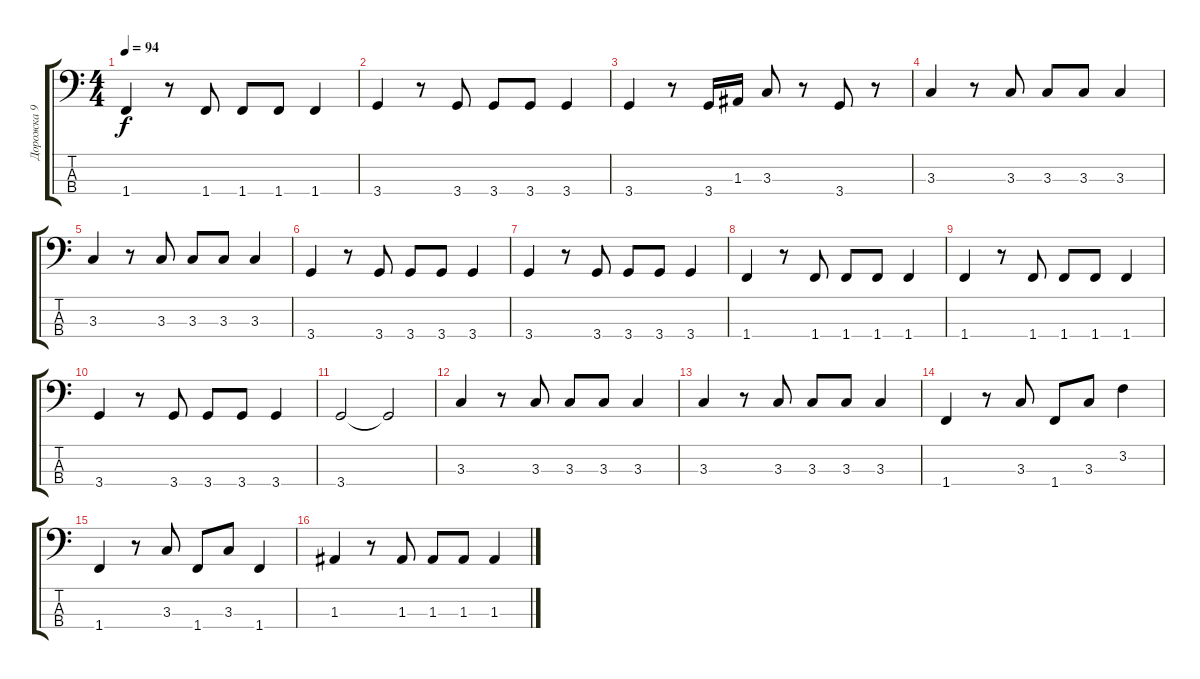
\track ("Дорожка 9" "Дорожка 9") {instrument electricbassfinger}
\staff {score tabs}
\tuning (G2 D2 A1 E1) {hide}
\ts (4 4)
\tempo 94
\clef f4
\ks c
1.4.4{dy f} r.8 1.4.8 1.4.8 1.4.8 1.4.4 |
3.4.4 r.8 3.4.8 3.4.8 3.4.8 3.4.4 |
3.4.4 r.8 3.4.16 1.3.16 3.3.8 r.8 3.4.8 r.8 |
3.3.4 r.8 3.3.8 3.3.8 3.3.8 3.3.4 |
3.3.4 r.8 3.3.8 3.3.8 3.3.8 3.3.4 |
3.4.4 r.8 3.4.8 3.4.8 3.4.8 3.4.4 |
3.4.4 r.8 3.4.8 3.4.8 3.4.8 3.4.4 |
1.4.4 r.8 1.4.8 1.4.8 1.4.8 1.4.4 |
1.4.4 r.8 1.4.8 1.4.8 1.4.8 1.4.4 |
3.4.4 r.8 3.4.8 3.4.8 3.4.8 3.4.4 |
3.4.2 3.4{t}.2 |
3.3.4 r.8 3.3.8 3.3.8 3.3.8 3.3.4 |
3.3.4 r.8 3.3.8 3.3.8 3.3.8 3.3.4 |
1.4.4 r.8 3.3.8 1.4.8 3.3.8 3.2.4 |
1.4.4 r.8 3.3.8 1.4.8 3.3.8 1.4.4 |
1.3.4 r.8 1.3.8 1.3.8 1.3.8 1.3.4
